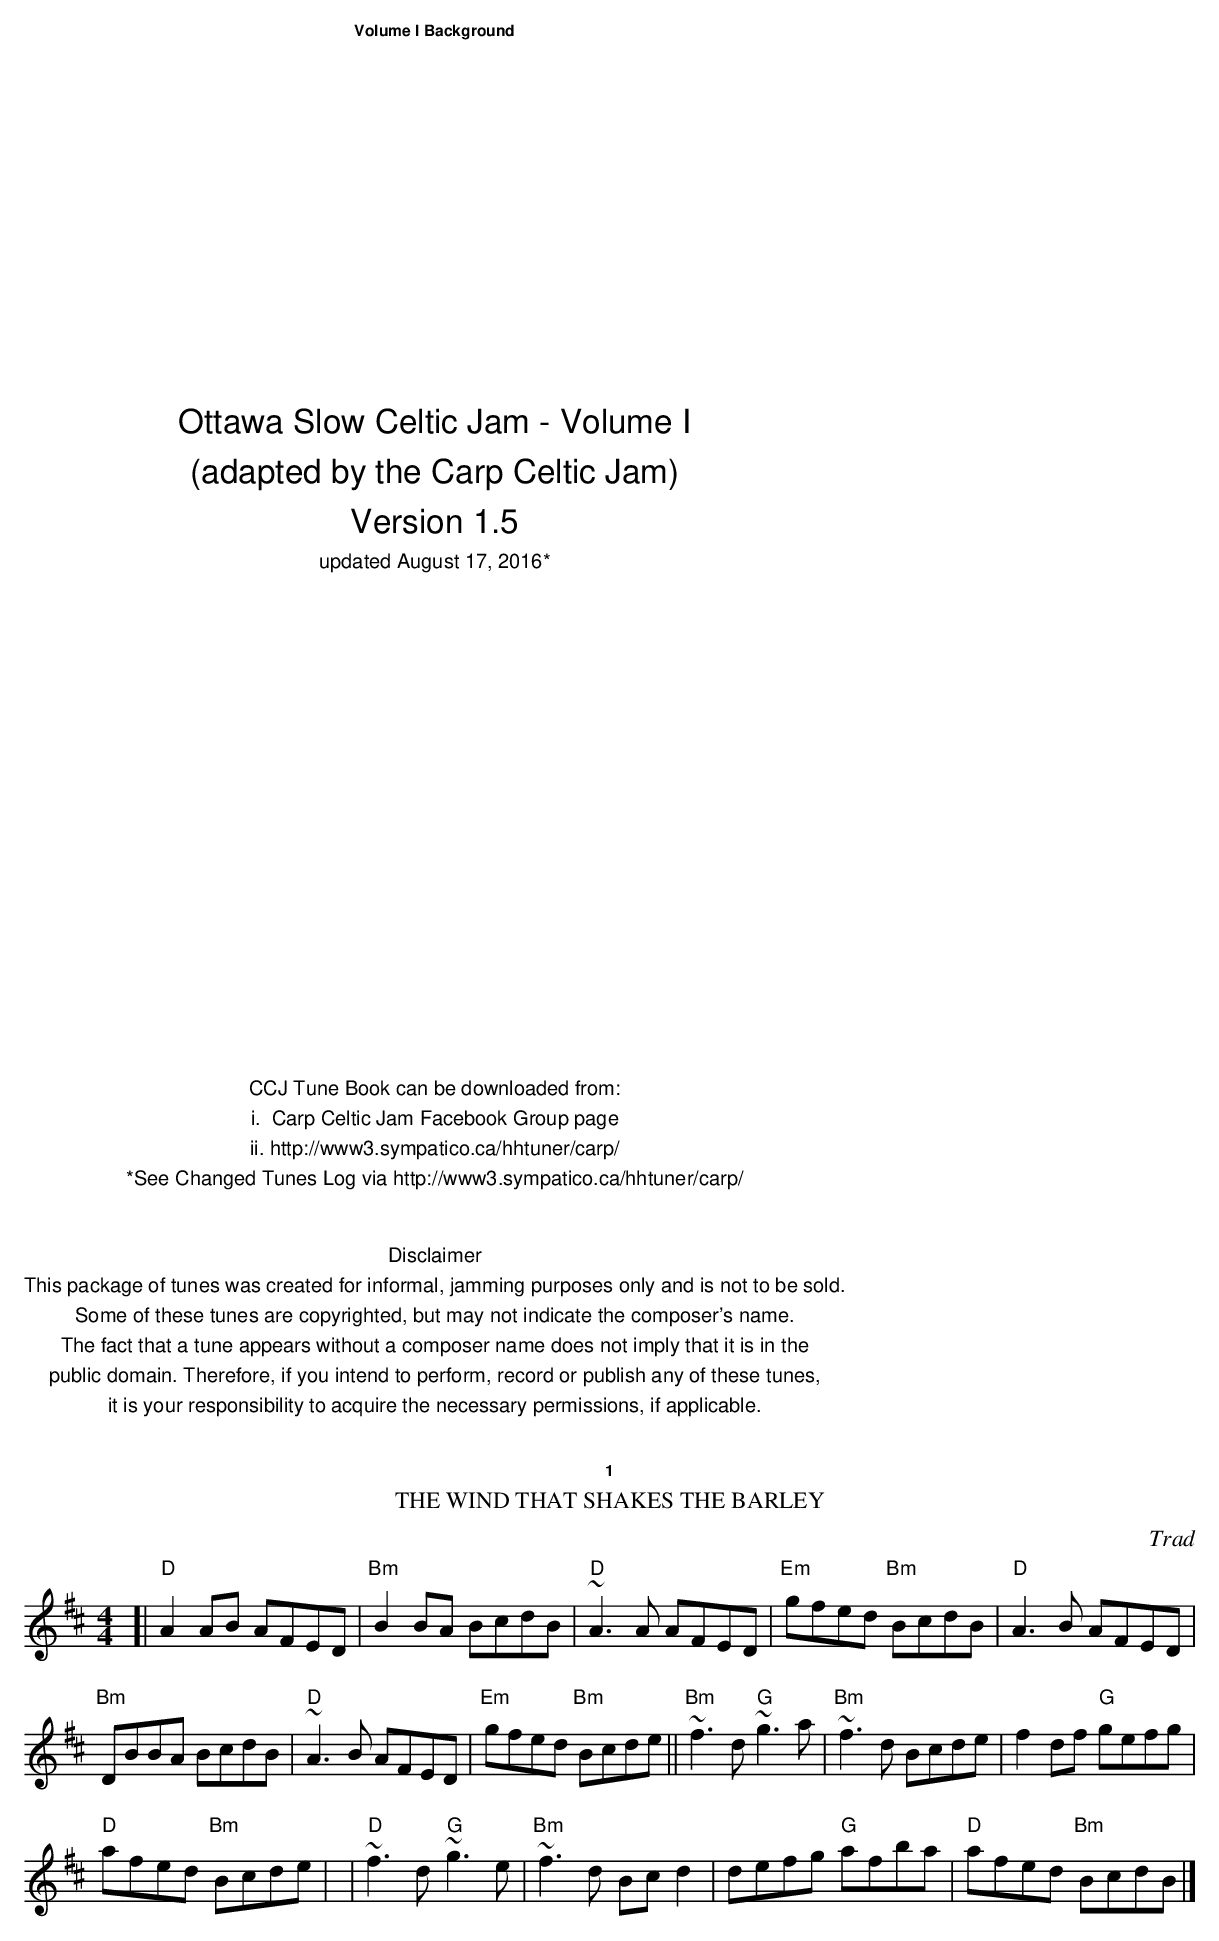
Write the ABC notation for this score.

X:1
T: The Wind That Shakes the Barley
O: Trad
M: 4/4
L: 1/8
K: D
[| "D"A2AB AFED | "Bm"B2BA BcdB | "D"~A3A AFED |\
 "Em"gfed "Bm"BcdB |  "D"A3B AFED |
 "Bm"DBBA BcdB | "D"~A3B AFED | "Em"gfed "Bm"Bcde ||\
 "Bm"~f3d "G"~g3a | "Bm"~f3d Bcde | f2df "G"gefg |
 "D"afed "Bm"Bcde | |  "D"~f3d "G" ~g3e | "Bm"~f3d Bcd2 |\
defg "G"afba | "D"afed "Bm"BcdB |]
